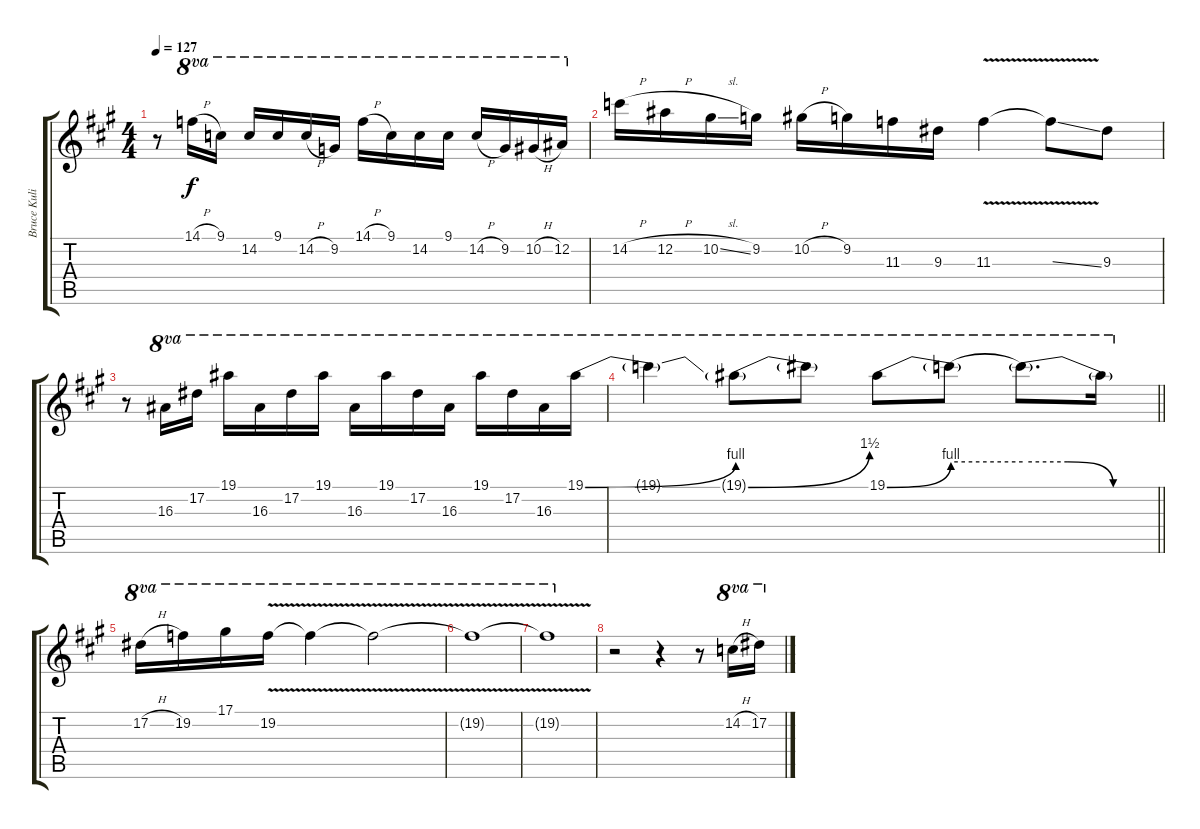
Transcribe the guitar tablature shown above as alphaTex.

\track ("Bruce Kulick (Lead Guitar)" "Bruce Kuli") {instrument overdrivenguitar}
\staff {score tabs}
\tuning (Eb4 Bb3 Gb3 Db3 Ab2 Eb2) {hide}
\ts (4 4)
\tempo 127
\clef g2
\ks a
r.8{dy f} 14.1{h}.16{ot 8va} 9.1.16{ot 8va} 14.2.16{ot 8va} 9.1.16{ot 8va} 14.2{h}.16{ot 8va} 9.2.16{ot 8va} 14.1{h}.16{ot 8va} 9.1.16{ot 8va} 14.2.16{ot 8va} 9.1.16{ot 8va} 14.2{h}.16{ot 8va} 9.2.16{ot 8va} 10.2{h}.16{ot 8va} 12.2.16{ot 8va} |
14.2{h}.16 12.2{h}.16 10.2{sl}.16 9.2.16 10.2{h}.16 9.2.16 11.3.16 9.3.16 11.3{v}.4 11.3{ss t}.8 9.3.8 |
r.8 16.3.16{ot 8va} 17.2.16{ot 8va} 19.1.16{ot 8va} 16.3.16{ot 8va} 17.2.16{ot 8va} 19.1.16{ot 8va} 16.3.16{ot 8va} 19.1.16{ot 8va} 17.2.16{ot 8va} 16.3.16{ot 8va} 19.1.16{ot 8va} 17.2.16{ot 8va} 16.3.16{ot 8va} 19.1{be (bend 0 0 60 4)}.16{ot 8va} |
\barLineRight lightlight
19.1{t}.4{ot 8va} 19.1{be (bend 0 0 60 6) t}.8{ot 8va} 19.1{t}.8{ot 8va} 19.1{be (bend 0 0 60 4)}.8{ot 8va} 19.1{be (hold 0 4 60 4) t}.8{ot 8va} 19.1{be (custom 0 4 20 4 40 0 60 0) t}.8{d ot 8va} 19.1{t}.16{ot 8va} |
17.2{h}.16{ot 8va} 19.2.16{ot 8va} 17.1.16{ot 8va} 19.2{v}.16{ot 8va} 19.2{v t}.4{ot 8va} 19.2{v t}.2{ot 8va} |
19.2{v t}.1{ot 8va} |
19.2{v t}.1{ot 8va} |
r.2 r.4 r.8 14.2{h}.16{ot 8va} 17.2.16{ot 8va}
